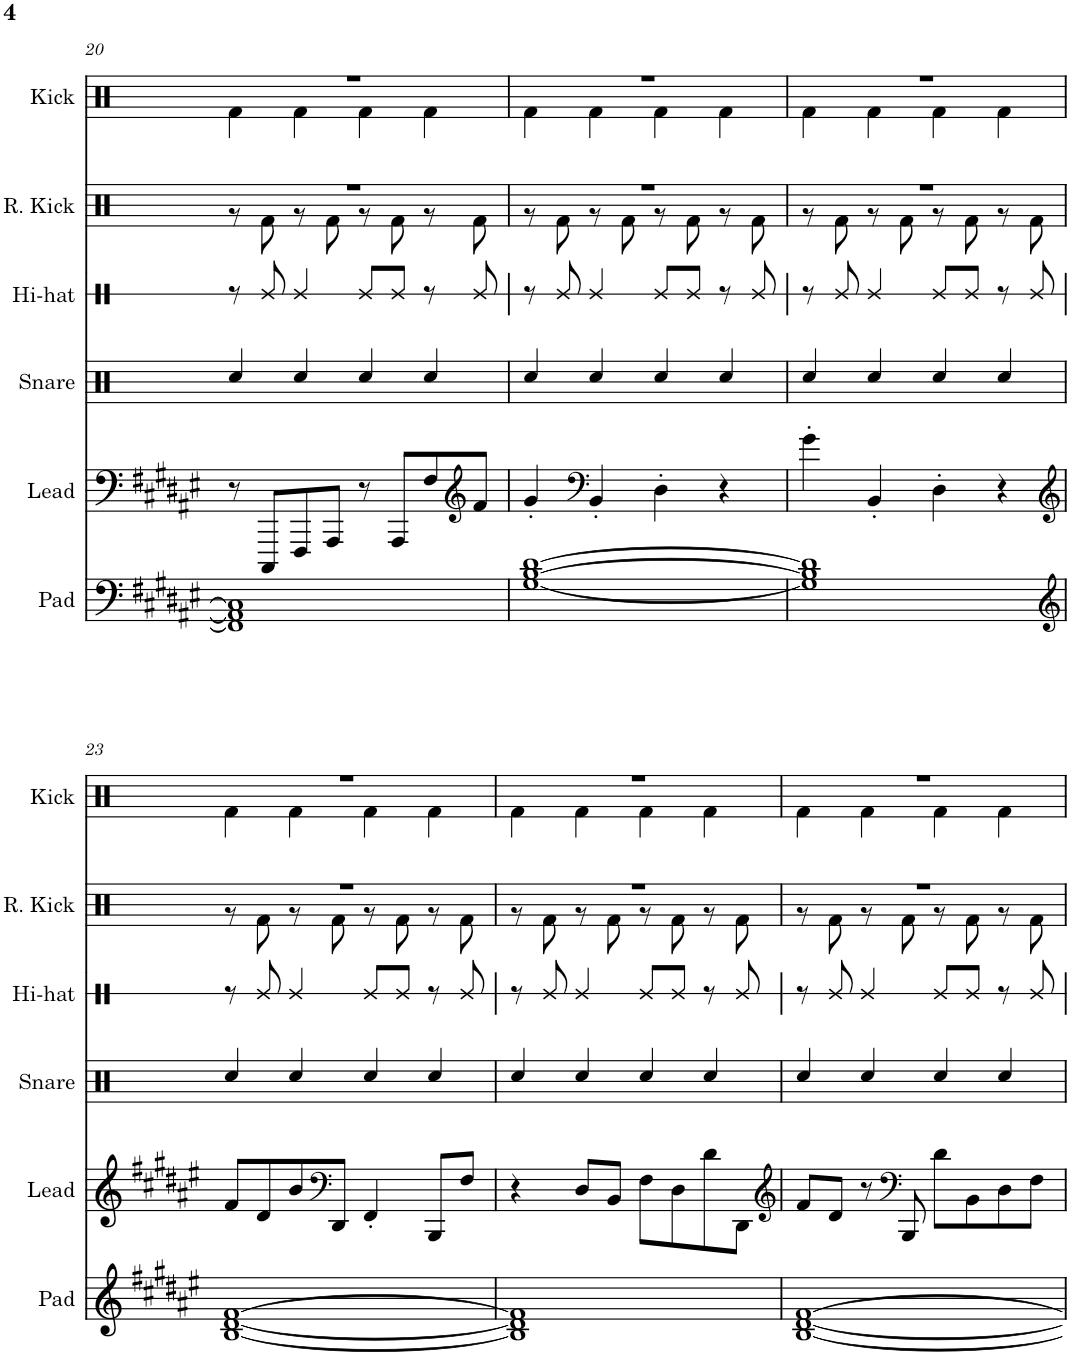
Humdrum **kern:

**kern	**kern	**kern	**kern	**kern	**kern
*part6	*part5	*part4	*part3	*part2	*part1
*staff6	*staff5	*staff4	*staff3	*staff2	*staff1
*I"Pad	*I"Lead	*I"Snare	*I"Hi-hat	*I"Reverb Kick	*I"Kick
*I'Pad	*I'Lead	*I'Snare	*I'Hi-hat	*I'R. Kick	*I'Kick
!!LO:PB:g=z
*clefF4	*clefF4	*clefX	*clefX	*clefX	*clefX
*k[f#c#g#d#a#e#]	*k[f#c#g#d#a#e#]	*k[f#c#g#d#a#e#]	*k[f#c#g#d#a#e#]	*k[f#c#g#d#a#e#]	*k[f#c#g#d#a#e#]
*M4/4	*M4/4	*M4/4	*M4/4	*M4/4	*M4/4
=20	=20	=20	=20	=20	=20
*	*	*	*	*^	*^
1FF#] 1AA#] 1C#]	8r	4Rcc/	8r	1r	8r	1r	4Rf\
.	8CCC#/L	.	8Re/	.	8Rf\	.	.
.	8FFF#/	4Rcc/	4Re/	.	8r	.	4Rf\
.	8AAA#/J	.	.	.	8Rf\	.	.
.	8r	4Rcc/	8Re/L	.	8r	.	4Rf\
.	8AAA#/L	.	8Re/J	.	8Rf\	.	.
.	8F#/	4Rcc/	8r	.	8r	.	4Rf\
*	*clefG2	*	*	*	*	*	*
.	8f#/J	.	8Re/	.	8Rf\	.	.
=21	=21	=21	=21	=21	=21	=21	=21
[1G# [1B [1d#	4g#'/	4Rcc/	8r	1r	8r	1r	4Rf\
.	.	.	8Re/	.	8Rf\	.	.
*	*clefF4	*	*	*	*	*	*
.	4BB'/	4Rcc/	4Re/	.	8r	.	4Rf\
.	.	.	.	.	8Rf\	.	.
.	4D#'\	4Rcc/	8Re/L	.	8r	.	4Rf\
.	.	.	8Re/J	.	8Rf\	.	.
.	4r	4Rcc/	8r	.	8r	.	4Rf\
.	.	.	8Re/	.	8Rf\	.	.
=22	=22	=22	=22	=22	=22	=22	=22
1G#] 1B] 1d#]	4g#'\	4Rcc/	8r	1r	8r	1r	4Rf\
.	.	.	8Re/	.	8Rf\	.	.
.	4BB'/	4Rcc/	4Re/	.	8r	.	4Rf\
.	.	.	.	.	8Rf\	.	.
.	4D#'\	4Rcc/	8Re/L	.	8r	.	4Rf\
.	.	.	8Re/J	.	8Rf\	.	.
.	4r	4Rcc/	8r	.	8r	.	4Rf\
.	.	.	8Re/	.	8Rf\	.	.
!!LO:LB:g=z	!!
=23	=23	=23	=23	=23	=23	=23	=23
*clefG2	*clefG2	*	*	*	*	*	*
[1B [1d# [1f#	8f#/L	4Rcc/	8r	1r	8r	1r	4Rf\
.	8d#/	.	8Re/	.	8Rf\	.	.
.	8b/	4Rcc/	4Re/	.	8r	.	4Rf\
*	*clefF4	*	*	*	*	*	*
.	8DD#/J	.	.	.	8Rf\	.	.
.	4FF#'/	4Rcc/	8Re/L	.	8r	.	4Rf\
.	.	.	8Re/J	.	8Rf\	.	.
.	8BBB/L	4Rcc/	8r	.	8r	.	4Rf\
.	8F#/J	.	8Re/	.	8Rf\	.	.
=24	=24	=24	=24	=24	=24	=24	=24
1B] 1d#] 1f#]	4r	4Rcc/	8r	1r	8r	1r	4Rf\
.	.	.	8Re/	.	8Rf\	.	.
.	8D#/L	4Rcc/	4Re/	.	8r	.	4Rf\
.	8BB/J	.	.	.	8Rf\	.	.
.	8F#\L	4Rcc/	8Re/L	.	8r	.	4Rf\
.	8D#\	.	8Re/J	.	8Rf\	.	.
.	8d#\	4Rcc/	8r	.	8r	.	4Rf\
.	8DD#\J	.	8Re/	.	8Rf\	.	.
=25	=25	=25	=25	=25	=25	=25	=25
*	*clefG2	*	*	*	*	*	*
[1B [1d# [1f#	8f#/L	4Rcc/	8r	1r	8r	1r	4Rf\
.	8d#/J	.	8Re/	.	8Rf\	.	.
.	8r	4Rcc/	4Re/	.	8r	.	4Rf\
*	*clefF4	*	*	*	*	*	*
.	8BBB/	.	.	.	8Rf\	.	.
.	8d#\L	4Rcc/	8Re/L	.	8r	.	4Rf\
.	8BB\	.	8Re/J	.	8Rf\	.	.
.	8D#\	4Rcc/	8r	.	8r	.	4Rf\
.	8F#\J	.	8Re/	.	8Rf\	.	.
*	*	*	*	*v	*v	*	*
*	*	*	*	*	*v	*v
=	=	=	=	=	=
*-	*-	*-	*-	*-	*-
